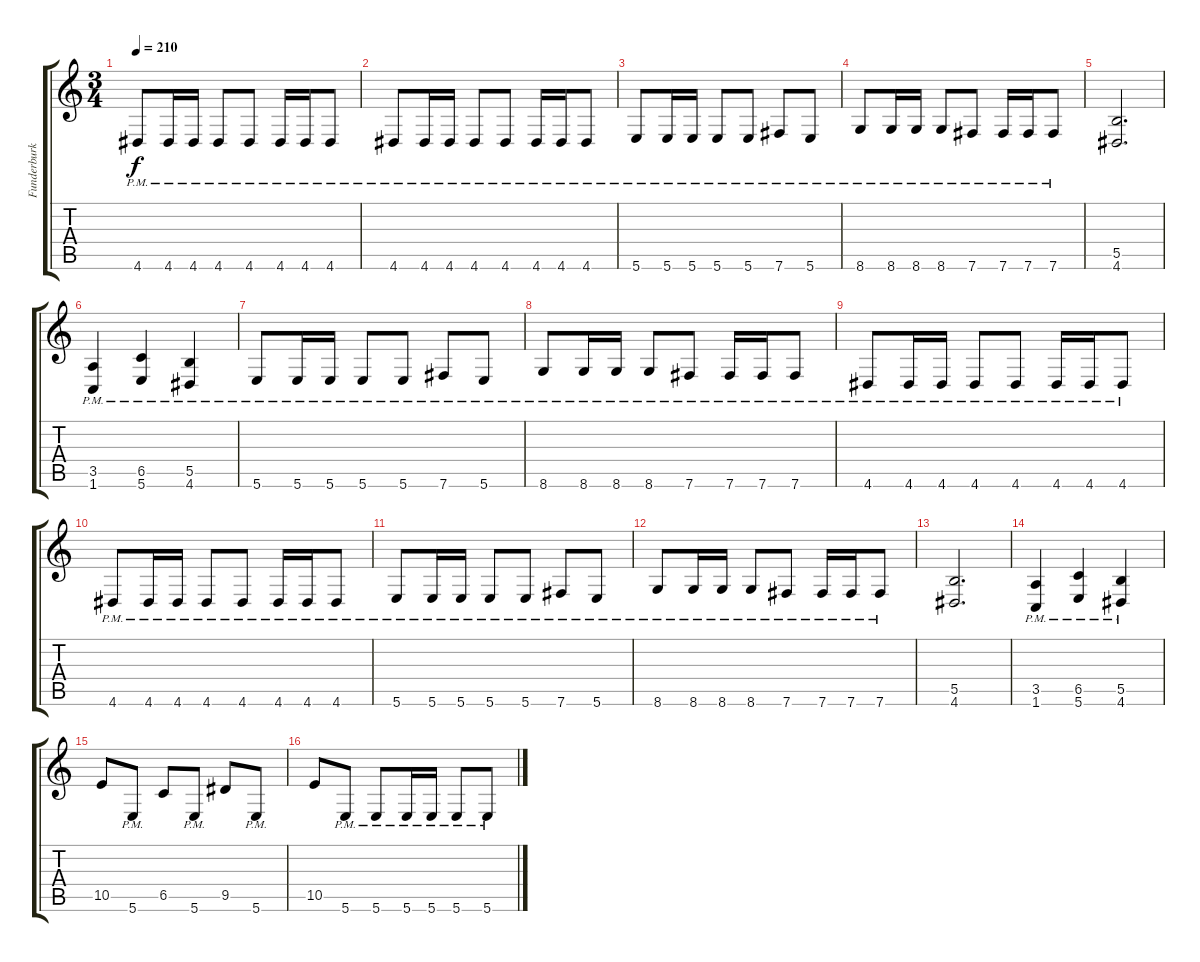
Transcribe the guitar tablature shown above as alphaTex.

\track ("Funderburk Rhythm" "Funderburk") {instrument overdrivenguitar}
\staff {score tabs}
\tuning (Db4 Ab3 E3 B2 Gb2 B1) {hide}
\ts (3 4)
\tempo 210
\clef g2
\ks c
4.6{pm}.8{dy f} 4.6{pm}.16 4.6{pm}.16 4.6{pm}.8 4.6{pm}.8 4.6{pm}.16 4.6{pm}.16 4.6{pm}.8 |
4.6{pm}.8 4.6{pm}.16 4.6{pm}.16 4.6{pm}.8 4.6{pm}.8 4.6{pm}.16 4.6{pm}.16 4.6{pm}.8 |
5.6{pm}.8 5.6{pm}.16 5.6{pm}.16 5.6{pm}.8 5.6{pm}.8 7.6{pm}.8 5.6{pm}.8 |
8.6{pm}.8 8.6{pm}.16 8.6{pm}.16 8.6{pm}.8 7.6{pm}.8 7.6{pm}.16 7.6{pm}.16 7.6{pm}.8 |
(5.5 4.6).2{d} |
(3.5{pm} 1.6{pm}).4 (6.5{pm} 5.6{pm}).4 (5.5{pm} 4.6{pm}).4 |
5.6{pm}.8 5.6{pm}.16 5.6{pm}.16 5.6{pm}.8 5.6{pm}.8 7.6{pm}.8 5.6{pm}.8 |
8.6{pm}.8 8.6{pm}.16 8.6{pm}.16 8.6{pm}.8 7.6{pm}.8 7.6{pm}.16 7.6{pm}.16 7.6{pm}.8 |
4.6{pm}.8 4.6{pm}.16 4.6{pm}.16 4.6{pm}.8 4.6{pm}.8 4.6{pm}.16 4.6{pm}.16 4.6{pm}.8 |
4.6{pm}.8 4.6{pm}.16 4.6{pm}.16 4.6{pm}.8 4.6{pm}.8 4.6{pm}.16 4.6{pm}.16 4.6{pm}.8 |
5.6{pm}.8 5.6{pm}.16 5.6{pm}.16 5.6{pm}.8 5.6{pm}.8 7.6{pm}.8 5.6{pm}.8 |
8.6{pm}.8 8.6{pm}.16 8.6{pm}.16 8.6{pm}.8 7.6{pm}.8 7.6{pm}.16 7.6{pm}.16 7.6{pm}.8 |
(5.5 4.6).2{d} |
(3.5{pm} 1.6{pm}).4 (6.5{pm} 5.6{pm}).4 (5.5{pm} 4.6{pm}).4 |
10.5.8 5.6{pm}.8 6.5.8 5.6{pm}.8 9.5.8 5.6{pm}.8 |
10.5.8 5.6{pm}.8 5.6{pm}.8 5.6{pm}.16 5.6{pm}.16 5.6{pm}.8 5.6{pm}.8
